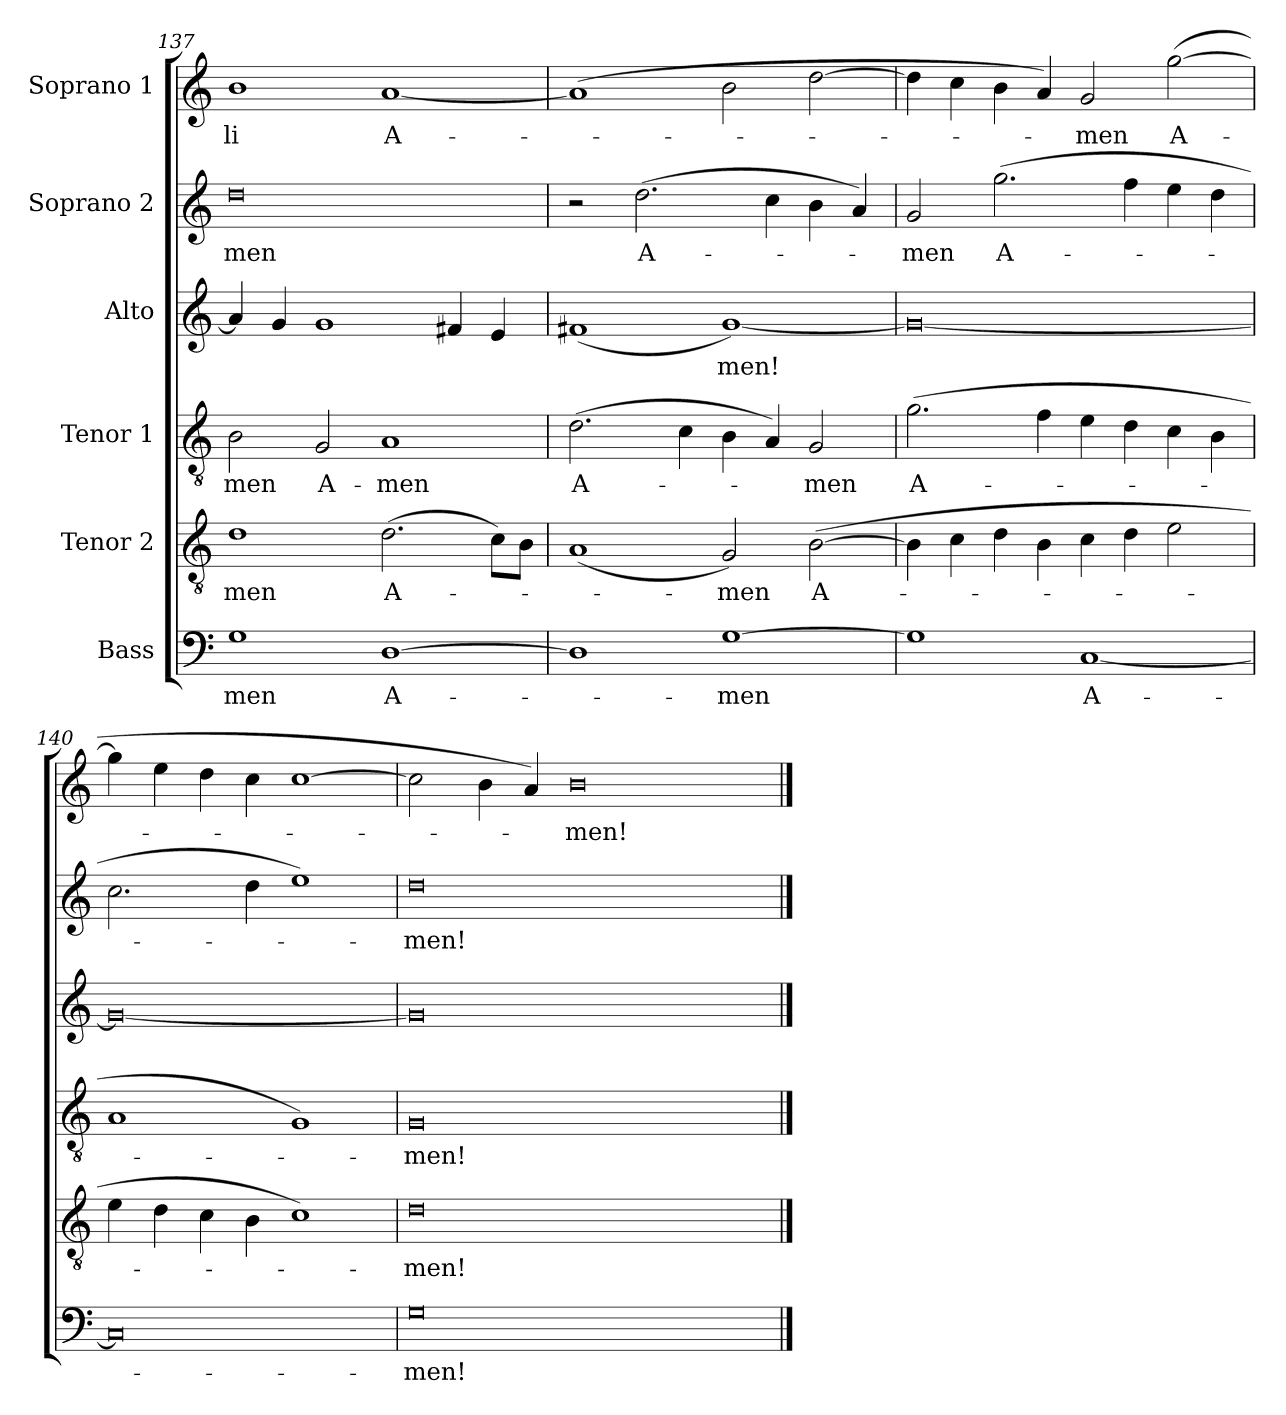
**kern	**text	**kern	**text	**kern	**text	**kern	**text	**kern	**text	**kern	**text
*part6	*part6	*part5	*part5	*part4	*part4	*part3	*part3	*part2	*part2	*part1	*part1
*staff6	*staff6	*staff5	*staff5	*staff4	*staff4	*staff3	*staff3	*staff2	*staff2	*staff1	*staff1
*I"Bass	*	*I"Tenor 2	*	*I"Tenor 1	*	*I"Alto	*	*I"Soprano 2	*	*I"Soprano 1	*
*clefF4	*	*clefGv2	*	*clefGv2	*	*clefG2	*	*clefG2	*	*clefG2	*
*k[]	*	*k[]	*	*k[]	*	*k[]	*	*k[]	*	*k[]	*
*C:	*	*C:	*	*C:	*	*C:	*	*C:	*	*C:	*
=137	=137	=137	=137	=137	=137	=137	=137	=137	=137	=137	=137
1G	-men	1d	-men	2B\	-men	4a/]	.	0dd	-men	1b	-li
.	.	.	.	.	.	4g/	.	.	.	.	.
.	.	.	.	2G/	A-	1g	.	.	.	.	.
[1D	A-	(2.d\	A-	1A	-men	.	.	.	.	[1a	A-
.	.	.	.	.	.	4f#X/	.	.	.	.	.
.	.	8c\L)	.	.	.	4e/	.	.	.	.	.
.	.	8B\J	.	.	.	.	.	.	.	.	.
!!LO:LB:g=z
=138	=138	=138	=138	=138	=138	=138	=138	=138	=138	=138	=138
1D]	.	(1A	.	(2.d\	A-	(1f#X	.	2r	.	(1a]	.
.	.	.	.	.	.	.	.	(2.dd\	A-	.	.
.	.	.	.	4c\	.	.	.	.	.	.	.
[1G	-men	2G/)	-men	4B\	.	[1g)	-men!	.	.	2b\	.
.	.	.	.	4A/)	.	.	.	4cc\	.	.	.
.	.	([2B\	A-	2G/	-men	.	.	4b\	.	[2dd\	.
.	.	.	.	.	.	.	.	4a/)	.	.	.
=139	=139	=139	=139	=139	=139	=139	=139	=139	=139	=139	=139
1G]	.	4B\]	.	(2.g\	A-	0g_	.	2g/	-men	4dd\]	.
.	.	4c\	.	.	.	.	.	.	.	4cc\	.
.	.	4d\	.	.	.	.	.	(2.gg\	A-	4b\	.
.	.	4B\	.	4f\	.	.	.	.	.	4a/)	.
[1C	A-	4c\	.	4e\	.	.	.	.	.	2g/	-men
.	.	4d\	.	4d\	.	.	.	4ff\	.	.	.
.	.	2e\	.	4c\	.	.	.	4ee\	.	([2gg\	A-
.	.	.	.	4B\	.	.	.	4dd\	.	.	.
=140	=140	=140	=140	=140	=140	=140	=140	=140	=140	=140	=140
0C]	.	4e\	.	1A	.	0g_	.	2.cc\	.	4gg\]	.
.	.	4d\	.	.	.	.	.	.	.	4ee\	.
.	.	4c\	.	.	.	.	.	.	.	4dd\	.
.	.	4B\	.	.	.	.	.	4dd\	.	4cc\	.
.	.	1c)	.	1G)	.	.	.	1ee)	.	[1cc	.
=141	=141	=141	=141	=141	=141	=141	=141	=141	=141	=141	=141
0G	-men!	0d	-men!	0G	-men!	0g]	.	0dd	-men!	2cc\]	.
.	.	.	.	.	.	.	.	.	.	4b\	.
.	.	.	.	.	.	.	.	.	.	4a/)	.
.	.	.	.	.	.	.	.	.	.	0b	-men!
1ryy	.	1ryy	.	1ryy	.	1ryy	.	1ryy	.	.	.
==	==	==	==	==	==	==	==	==	==	==	==
*-	*-	*-	*-	*-	*-	*-	*-	*-	*-	*-	*-
